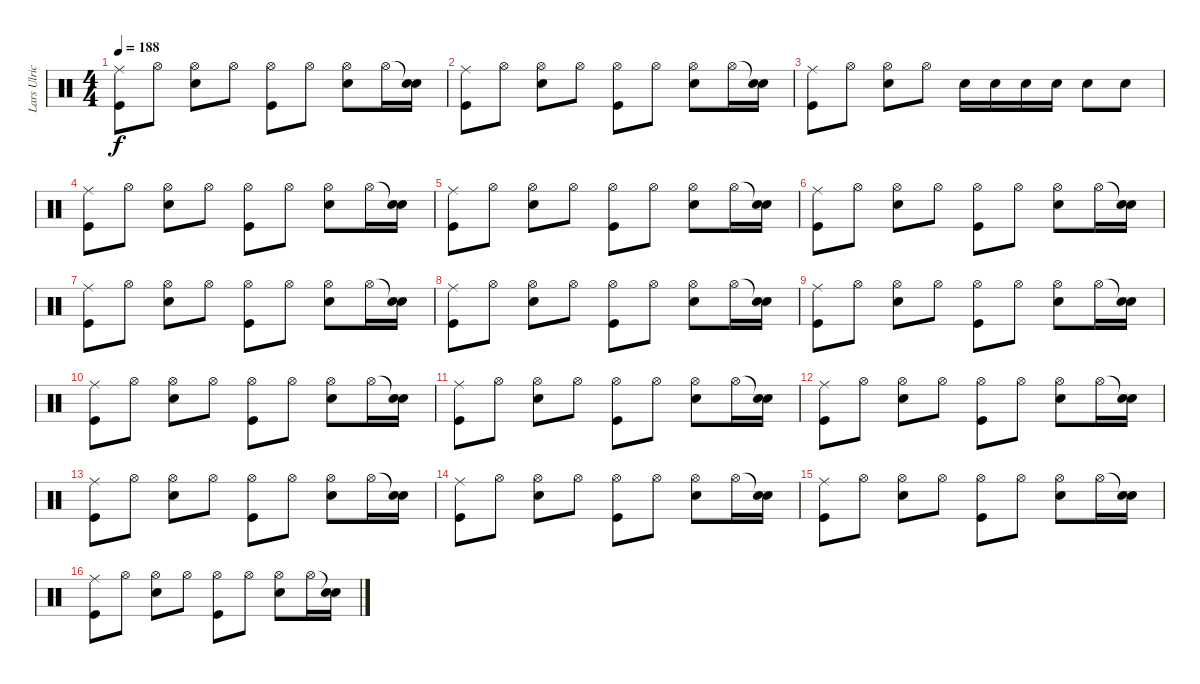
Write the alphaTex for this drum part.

\track ("Lars Ulrich" "Lars Ulric") {instrument percussion}
\staff {score}
\articulation defaults
\ts (4 4)
\tempo 188
\clef neutral
\ks c
("Ride (middle)" "Kick (hit)").8{dy f} "Hi-Hat (open)".8 ("Hi-Hat (open)" "Snare (hit) 2").8 "Hi-Hat (open)".8 ("Hi-Hat (open)" "Kick (hit)").8 "Hi-Hat (open)".8 ("Hi-Hat (open)" "Snare (hit) 2").8 "Hi-Hat (open)".16 ("Snare (hit)"{t} "Snare (hit) 2").16 |
("Ride (middle)" "Kick (hit)").8 "Hi-Hat (open)".8 ("Hi-Hat (open)" "Snare (hit) 2").8 "Hi-Hat (open)".8 ("Hi-Hat (open)" "Kick (hit)").8 "Hi-Hat (open)".8 ("Hi-Hat (open)" "Snare (hit) 2").8 "Hi-Hat (open)".16 ("Snare (hit)"{t} "Snare (hit) 2").16 |
("Ride (middle)" "Kick (hit)").8 "Hi-Hat (open)".8 ("Hi-Hat (open)" "Snare (hit) 2").8 "Hi-Hat (open)".8 "Snare (hit) 2".16 "Snare (hit) 2".16 "Snare (hit) 2".16 "Snare (hit) 2".16 "Snare (hit) 2".8 "Snare (hit) 2".8 |
("Ride (middle)" "Kick (hit)").8 "Hi-Hat (open)".8 ("Hi-Hat (open)" "Snare (hit) 2").8 "Hi-Hat (open)".8 ("Hi-Hat (open)" "Kick (hit)").8 "Hi-Hat (open)".8 ("Hi-Hat (open)" "Snare (hit) 2").8 "Hi-Hat (open)".16 ("Snare (hit)"{t} "Snare (hit) 2").16 |
("Ride (middle)" "Kick (hit)").8 "Hi-Hat (open)".8 ("Hi-Hat (open)" "Snare (hit) 2").8 "Hi-Hat (open)".8 ("Hi-Hat (open)" "Kick (hit)").8 "Hi-Hat (open)".8 ("Hi-Hat (open)" "Snare (hit) 2").8 "Hi-Hat (open)".16 ("Snare (hit)"{t} "Snare (hit) 2").16 |
("Ride (middle)" "Kick (hit)").8 "Hi-Hat (open)".8 ("Hi-Hat (open)" "Snare (hit) 2").8 "Hi-Hat (open)".8 ("Hi-Hat (open)" "Kick (hit)").8 "Hi-Hat (open)".8 ("Hi-Hat (open)" "Snare (hit) 2").8 "Hi-Hat (open)".16 ("Snare (hit)"{t} "Snare (hit) 2").16 |
("Ride (middle)" "Kick (hit)").8 "Hi-Hat (open)".8 ("Hi-Hat (open)" "Snare (hit) 2").8 "Hi-Hat (open)".8 ("Hi-Hat (open)" "Kick (hit)").8 "Hi-Hat (open)".8 ("Hi-Hat (open)" "Snare (hit) 2").8 "Hi-Hat (open)".16 ("Snare (hit)"{t} "Snare (hit) 2").16 |
("Ride (middle)" "Kick (hit)").8 "Hi-Hat (open)".8 ("Hi-Hat (open)" "Snare (hit) 2").8 "Hi-Hat (open)".8 ("Hi-Hat (open)" "Kick (hit)").8 "Hi-Hat (open)".8 ("Hi-Hat (open)" "Snare (hit) 2").8 "Hi-Hat (open)".16 ("Snare (hit)"{t} "Snare (hit) 2").16 |
("Ride (middle)" "Kick (hit)").8 "Hi-Hat (open)".8 ("Hi-Hat (open)" "Snare (hit) 2").8 "Hi-Hat (open)".8 ("Hi-Hat (open)" "Kick (hit)").8 "Hi-Hat (open)".8 ("Hi-Hat (open)" "Snare (hit) 2").8 "Hi-Hat (open)".16 ("Snare (hit)"{t} "Snare (hit) 2").16 |
("Ride (middle)" "Kick (hit)").8 "Hi-Hat (open)".8 ("Hi-Hat (open)" "Snare (hit) 2").8 "Hi-Hat (open)".8 ("Hi-Hat (open)" "Kick (hit)").8 "Hi-Hat (open)".8 ("Hi-Hat (open)" "Snare (hit) 2").8 "Hi-Hat (open)".16 ("Snare (hit)"{t} "Snare (hit) 2").16 |
("Ride (middle)" "Kick (hit)").8 "Hi-Hat (open)".8 ("Hi-Hat (open)" "Snare (hit) 2").8 "Hi-Hat (open)".8 ("Hi-Hat (open)" "Kick (hit)").8 "Hi-Hat (open)".8 ("Hi-Hat (open)" "Snare (hit) 2").8 "Hi-Hat (open)".16 ("Snare (hit)"{t} "Snare (hit) 2").16 |
("Ride (middle)" "Kick (hit)").8 "Hi-Hat (open)".8 ("Hi-Hat (open)" "Snare (hit) 2").8 "Hi-Hat (open)".8 ("Hi-Hat (open)" "Kick (hit)").8 "Hi-Hat (open)".8 ("Hi-Hat (open)" "Snare (hit) 2").8 "Hi-Hat (open)".16 ("Snare (hit)"{t} "Snare (hit) 2").16 |
("Ride (middle)" "Kick (hit)").8 "Hi-Hat (open)".8 ("Hi-Hat (open)" "Snare (hit) 2").8 "Hi-Hat (open)".8 ("Hi-Hat (open)" "Kick (hit)").8 "Hi-Hat (open)".8 ("Hi-Hat (open)" "Snare (hit) 2").8 "Hi-Hat (open)".16 ("Snare (hit)"{t} "Snare (hit) 2").16 |
("Ride (middle)" "Kick (hit)").8 "Hi-Hat (open)".8 ("Hi-Hat (open)" "Snare (hit) 2").8 "Hi-Hat (open)".8 ("Hi-Hat (open)" "Kick (hit)").8 "Hi-Hat (open)".8 ("Hi-Hat (open)" "Snare (hit) 2").8 "Hi-Hat (open)".16 ("Snare (hit)"{t} "Snare (hit) 2").16 |
("Ride (middle)" "Kick (hit)").8 "Hi-Hat (open)".8 ("Hi-Hat (open)" "Snare (hit) 2").8 "Hi-Hat (open)".8 ("Hi-Hat (open)" "Kick (hit)").8 "Hi-Hat (open)".8 ("Hi-Hat (open)" "Snare (hit) 2").8 "Hi-Hat (open)".16 ("Snare (hit)"{t} "Snare (hit) 2").16 |
("Ride (middle)" "Kick (hit)").8 "Hi-Hat (open)".8 ("Hi-Hat (open)" "Snare (hit) 2").8 "Hi-Hat (open)".8 ("Hi-Hat (open)" "Kick (hit)").8 "Hi-Hat (open)".8 ("Hi-Hat (open)" "Snare (hit) 2").8 "Hi-Hat (open)".16 ("Snare (hit)"{t} "Snare (hit) 2").16
